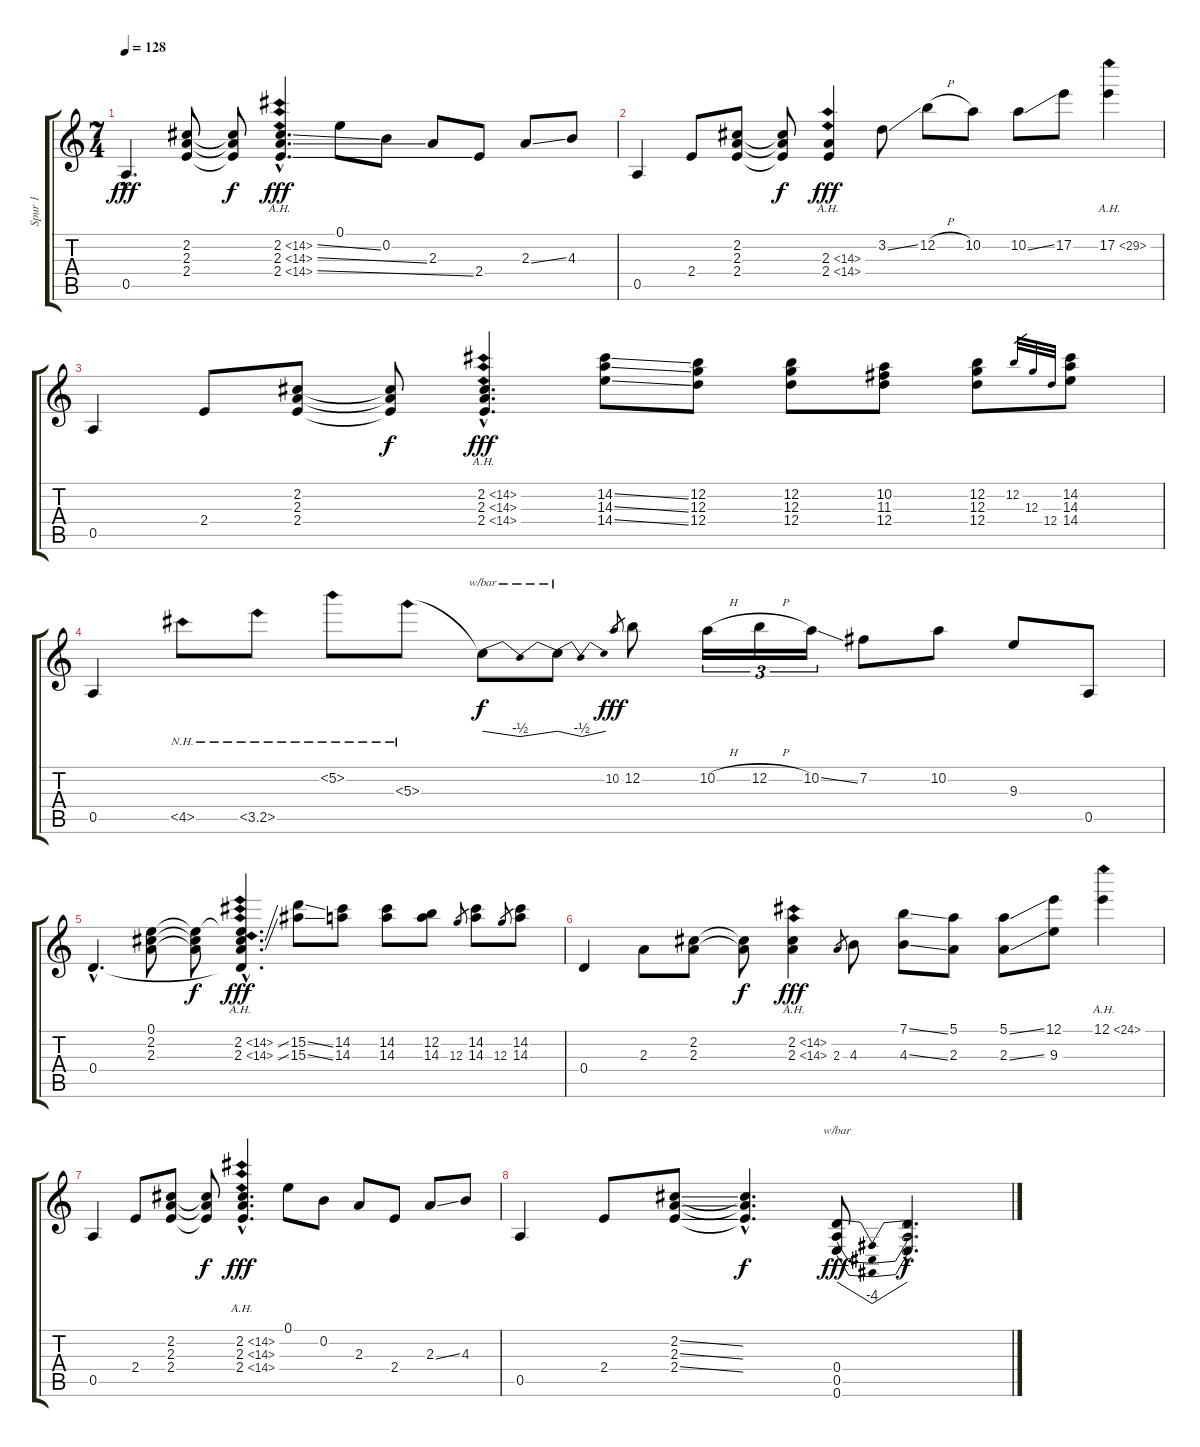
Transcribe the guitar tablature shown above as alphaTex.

\track ("Spur 1" "Spur 1") {instrument distortionguitar}
\staff {score tabs}
\tuning (E4 B3 G3 D3 A2 E2) {hide}
\ts (7 4)
\tempo 128
\clef g2
\ks c
0.5{hac}.4{d dy fff} (2.2 2.3 2.4).8 (2.2{t} 2.3{t} 2.4{t}).8{dy f} (2.2{ah 12 ss hac} 2.3{ah 12 ss hac} 2.4{ah 12 ss hac}).4{d dy fff} 0.1.8 0.2.8 2.3.8 2.4.8 2.3{ss}.8 4.3.8 |
0.5.4 2.4.8 (2.2 2.3 2.4).8 (2.2{t} 2.3{t} 2.4{t}).8{dy f} (2.3{ah 12} 2.4{ah 12}).4{dy fff} 3.2{ss}.8 12.2{h}.8 10.2.8 10.2{ss}.8 17.2.8 17.2{ah 12}.4 |
0.5.4 2.4.8 (2.2 2.3 2.4).8 (2.2{t} 2.3{t} 2.4{t}).8{dy f} (2.2{ah 12 hac} 2.3{ah 12 hac} 2.4{ah 12 hac}).4{d dy fff} (14.2{ss} 14.3{ss} 14.4{ss}).8 (12.2 12.3 12.4).8 (12.2 12.3 12.4).8 (10.2 11.3 12.4).8 (12.2 12.3 12.4).8 12.2.32{gr} 12.3.32{gr} 12.4.32{gr} (14.2 14.3 14.4).8 |
0.5.4 4.5{nh}.8 3.5{nh}.8 5.2{nh}.8 5.3{nh}.8 5.3{t}.8{tbe (dip default 0 0 30 -2 60 0) dy f} 5.3{t}.8{tbe (dip default 0 0 30 -2 60 0)} 10.2.8{gr dy fff} 12.2.8 10.2{h}.16{tu (3 2)} 12.2{h}.16{tu (3 2)} 10.2{ss}.16{tu (3 2)} 7.2.8 10.2.8 9.3.8 0.5.8 |
0.4{hac}.4{d} (0.1 2.2 2.3).8 (0.1{t} 2.2{t} 2.3{t}).8{dy f} (0.1{ah 12 hac t} 2.2{ah 12 ss hac} 2.3{ah 12 ss hac} 0.4{ah 12 hac t}).4{d dy fff} (15.2{ss} 15.3{ss}).8 (14.2 14.3).8 (14.2 14.3).8 (12.2 14.3).8 12.3.8{gr} (14.2 14.3).8 12.3.8{gr} (14.2 14.3).8 |
0.4.4 2.3.8 (2.2 2.3).8 (2.2{t} 2.3{t}).8{dy f} (2.2{ah 12} 2.3{ah 12}).4{dy fff} 2.3.8{gr} 4.3.8 (7.1{ss} 4.3{ss}).8 (5.1 2.3).8 (5.1{ss} 2.3{ss}).8 (12.1 9.3).8 12.1{ah 12}.4 |
0.5.4 2.4.8 (2.2 2.3 2.4).8 (2.2{t} 2.3{t} 2.4{t}).8{dy f} (2.2{ah 12 hac} 2.3{ah 12 hac} 2.4{ah 12 hac}).4{d dy fff} 0.1.8 0.2.8 2.3.8 2.4.8 2.3{ss}.8 4.3.8 |
0.5.4 2.4.8 (2.2{ss} 2.3{ss} 2.4{ss}).8 (2.2{hac t} 2.3{hac t} 2.4{hac t}).4{d dy f} (0.4 0.5 0.6).8{tbe (dip default 0 0 30 -16 60 0) dy fff} (0.4{hac t} 0.5{hac t} 0.6{hac t}).2{d dy f}
